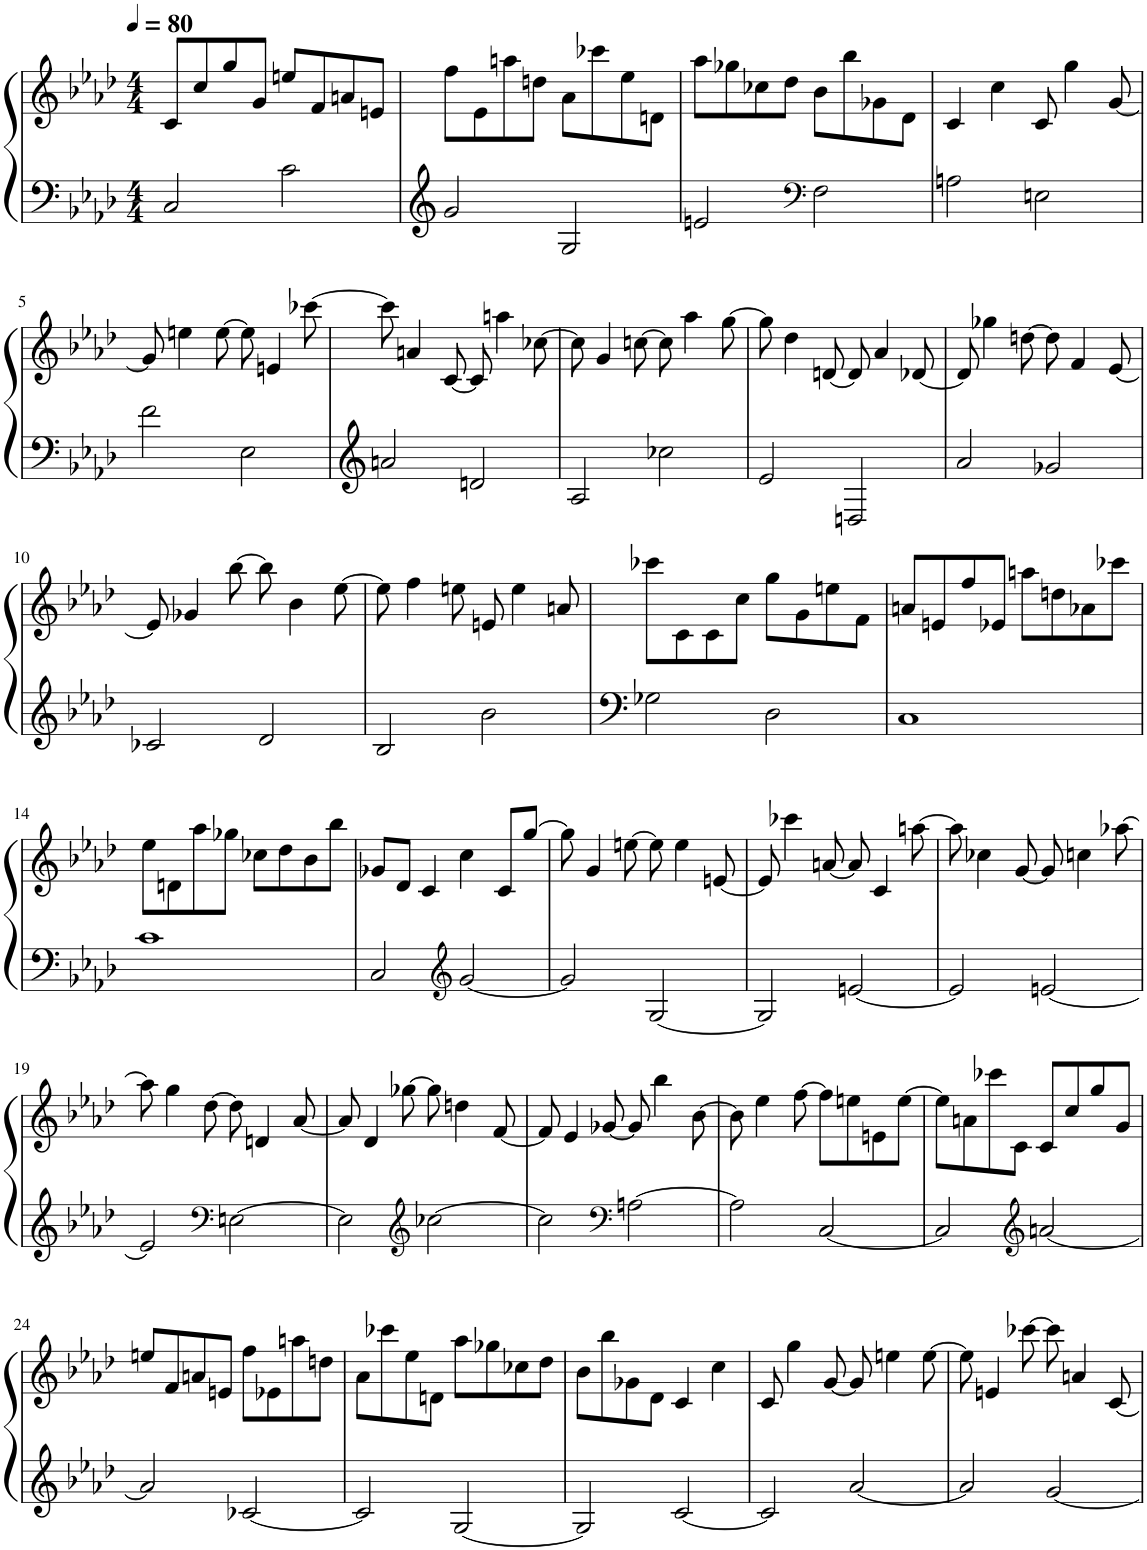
**kern	**kern
*part1	*part1
*staff2	*staff1
*I"Klavier	*
*I'Klav.	*
*clefF4	*clefG2
*k[b-e-a-d-]	*k[b-e-a-d-]
*M4/4	*M4/4
*MM80	*MM80
=1	=1
2C/	8c/L
.	8cc/
.	8gg/
.	8g/J
2c\	8een/L
.	8f/
.	8an/
.	8en/J
=2	=2
2g/	8ff\L
.	8e-\
.	8aan\
.	8ddn\J
2G/	8a-\L
.	8ccc-X\
.	8ee-\
.	8dn\J
=3	=3
2en/	8aa-\L
.	8gg-X\
.	8cc-X\
.	8dd-\J
*clefF4	*
2F\	8b-\L
.	8bb-\
.	8g-X\
.	8d-\J
=4	=4
2An\	4c/
.	4cc\
2En\	8c/
.	4gg\
.	[8g/
!!LO:LB:g=z
=5	=5
2f\	8g/]
.	4een\
.	[8ee\
2E-\	8ee\]
.	4en/
.	[8ccc-X\
=6	=6
2an/	8ccc-\]
.	4an/
.	[8c/
2dn/	8c/]
.	4aan\
.	[8cc-X\
=7	=7
2A-/	8cc-\]
.	4g/
.	[8ccn\
2cc-X\	8cc\]
.	4aa-\
.	[8gg\
=8	=8
2e-/	8gg\]
.	4dd-\
.	[8dn/
2Dn/	8d/]
.	4a-/
.	[8d-X/
=9	=9
2a-/	8d-/]
.	4gg-X\
.	[8ddn\
2g-X/	8dd\]
.	4f/
.	[8e-/
!!LO:LB:g=z
=10	=10
2c-X/	8e-/]
.	4g-X/
.	[8bb-\
2d-/	8bb-\]
.	4b-\
.	[8ee-\
=11	=11
2B-/	8ee-\]
.	4ff\
.	8een\
2b-\	8en/
.	4ee\
.	8an/
=12	=12
2G-X\	8ccc-X\L
.	8c\
.	8c\
.	8cc\J
2D-\	8gg\L
.	8g\
.	8een\
.	8f\J
=13	=13
1C	8an/L
.	8en/
.	8ff/
.	8e-X/J
.	8aan\L
.	8ddn\
.	8a-X\
.	8ccc-X\J
!!LO:LB:g=z
=14	=14
1c	8ee-\L
.	8dn\
.	8aa-\
.	8gg-X\J
.	8cc-X\L
.	8dd-\
.	8b-\
.	8bb-\J
=15	=15
2C/	8g-X/L
.	8d-/J
.	4c/
*clefG2	*
[2g/	4cc\
.	8c/L
.	[8gg/J
=16	=16
2g/]	8gg\]
.	4g/
.	[8een\
[2G/	8ee\]
.	4ee\
.	[8en/
=17	=17
2G/]	8e/]
.	4ccc-X\
.	[8an/
[2en/	8a/]
.	4c/
.	[8aan\
=18	=18
2e/]	8aa\]
.	4cc-X\
.	[8g/
[2en/	8g/]
.	4ccn\
.	[8aa-X\
!!LO:LB:g=z
=19	=19
2e/]	8aa-\]
.	4gg\
.	[8dd-\
*clefF4	*
[2En\	8dd-\]
.	4dn/
.	[8a-/
=20	=20
2E\]	8a-/]
.	4d-/
.	[8gg-X\
*clefG2	*
[2cc-X\	8gg-\]
.	4ddn\
.	[8f/
=21	=21
2cc-\]	8f/]
.	4e-/
.	[8g-X/
*clefF4	*
[2An\	8g-/]
.	4bb-\
.	[8b-\
=22	=22
2A\]	8b-\]
.	4ee-\
.	[8ff\
[2C/	8ff\L]
.	8een\
.	8en\
.	[8ee\J
=23	=23
2C/]	8ee\L]
.	8an\
.	8ccc-X\
.	8c\J
*clefG2	*
[2an/	8c/L
.	8cc/
.	8gg/
.	8g/J
!!LO:LB:g=z
=24	=24
2a/]	8een/L
.	8f/
.	8an/
.	8en/J
[2c-X/	8ff\L
.	8e-X\
.	8aan\
.	8ddn\J
=25	=25
2c-/]	8a-\L
.	8ccc-X\
.	8ee-\
.	8dn\J
[2G/	8aa-\L
.	8gg-X\
.	8cc-X\
.	8dd-\J
=26	=26
2G/]	8b-\L
.	8bb-\
.	8g-X\
.	8d-\J
[2c/	4c/
.	4cc\
=27	=27
2c/]	8c/
.	4gg\
.	[8g/
[2a-/	8g/]
.	4een\
.	[8ee\
=28	=28
2a-/]	8ee\]
.	4en/
.	[8ccc-X\
[2g/	8ccc-\]
.	4an/
.	[8c/
=	=
*-	*-
